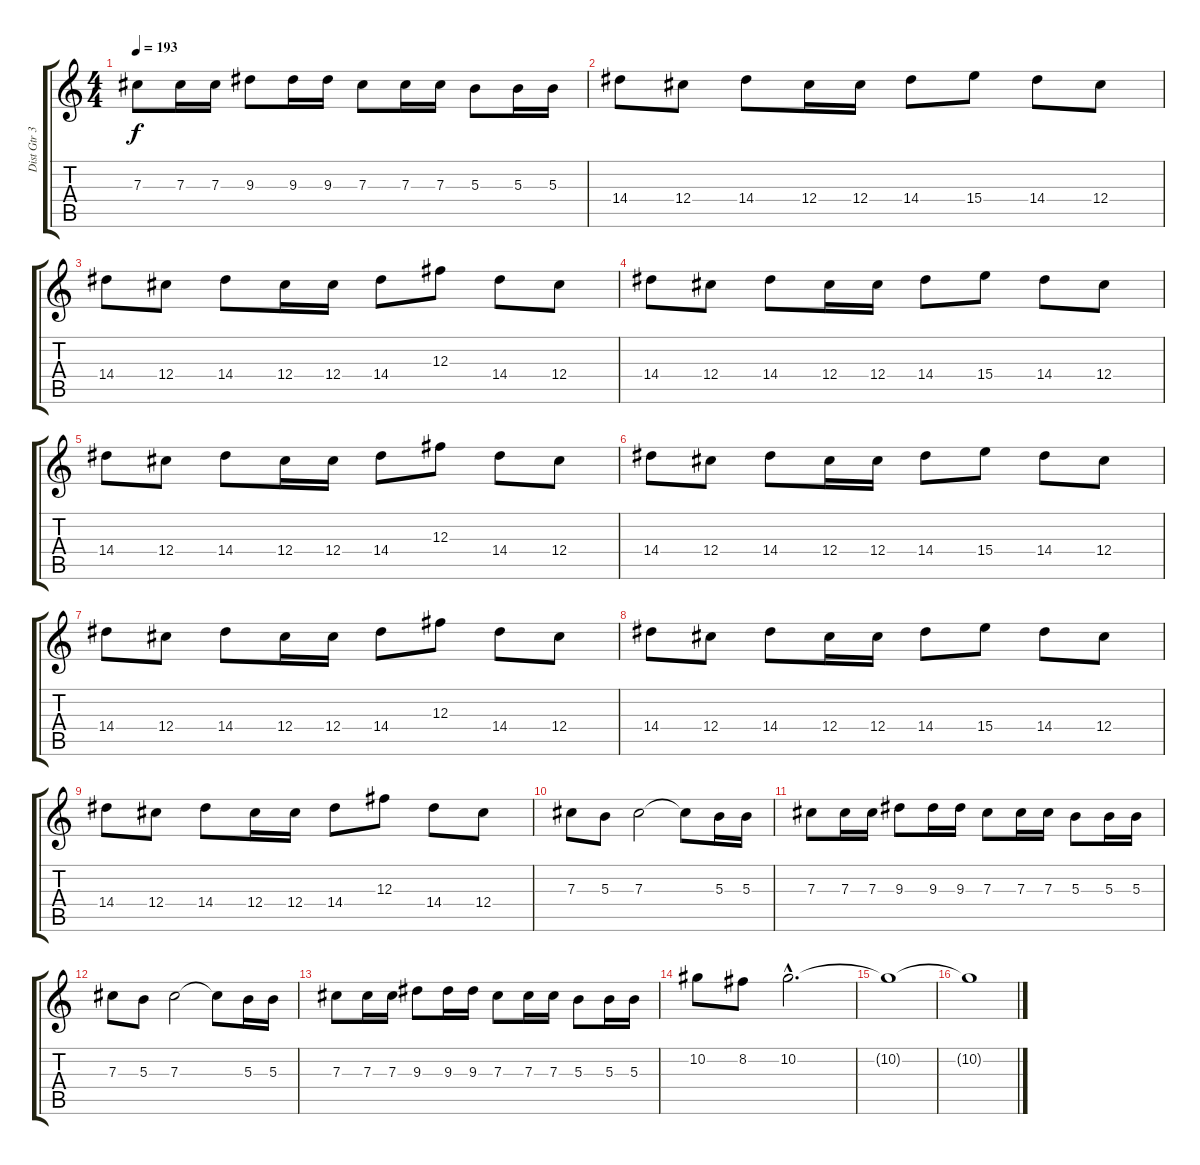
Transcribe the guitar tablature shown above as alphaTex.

\track ("Dist Gtr 3" "Dist Gtr 3") {instrument distortionguitar}
\staff {score tabs}
\tuning (Eb4 Bb3 Gb3 Db3 Ab2 Eb2) {hide}
\ts (4 4)
\tempo 193
\clef g2
\ks c
7.3.8{dy f} 7.3.16 7.3.16 9.3.8 9.3.16 9.3.16 7.3.8 7.3.16 7.3.16 5.3.8 5.3.16 5.3.16 |
14.4.8 12.4.8 14.4.8 12.4.16 12.4.16 14.4.8 15.4.8 14.4.8 12.4.8 |
14.4.8 12.4.8 14.4.8 12.4.16 12.4.16 14.4.8 12.3.8 14.4.8 12.4.8 |
14.4.8 12.4.8 14.4.8 12.4.16 12.4.16 14.4.8 15.4.8 14.4.8 12.4.8 |
14.4.8 12.4.8 14.4.8 12.4.16 12.4.16 14.4.8 12.3.8 14.4.8 12.4.8 |
14.4.8 12.4.8 14.4.8 12.4.16 12.4.16 14.4.8 15.4.8 14.4.8 12.4.8 |
14.4.8 12.4.8 14.4.8 12.4.16 12.4.16 14.4.8 12.3.8 14.4.8 12.4.8 |
14.4.8 12.4.8 14.4.8 12.4.16 12.4.16 14.4.8 15.4.8 14.4.8 12.4.8 |
14.4.8 12.4.8 14.4.8 12.4.16 12.4.16 14.4.8 12.3.8 14.4.8 12.4.8 |
7.3.8 5.3.8 7.3.2 7.3{t}.8 5.3.16 5.3.16 |
7.3.8 7.3.16 7.3.16 9.3.8 9.3.16 9.3.16 7.3.8 7.3.16 7.3.16 5.3.8 5.3.16 5.3.16 |
7.3.8 5.3.8 7.3.2 7.3{t}.8 5.3.16 5.3.16 |
7.3.8 7.3.16 7.3.16 9.3.8 9.3.16 9.3.16 7.3.8 7.3.16 7.3.16 5.3.8 5.3.16 5.3.16 |
10.2.8 8.2.8 10.2{hac}.2{d} |
10.2{t}.1{volume 1} |
10.2{t}.1
